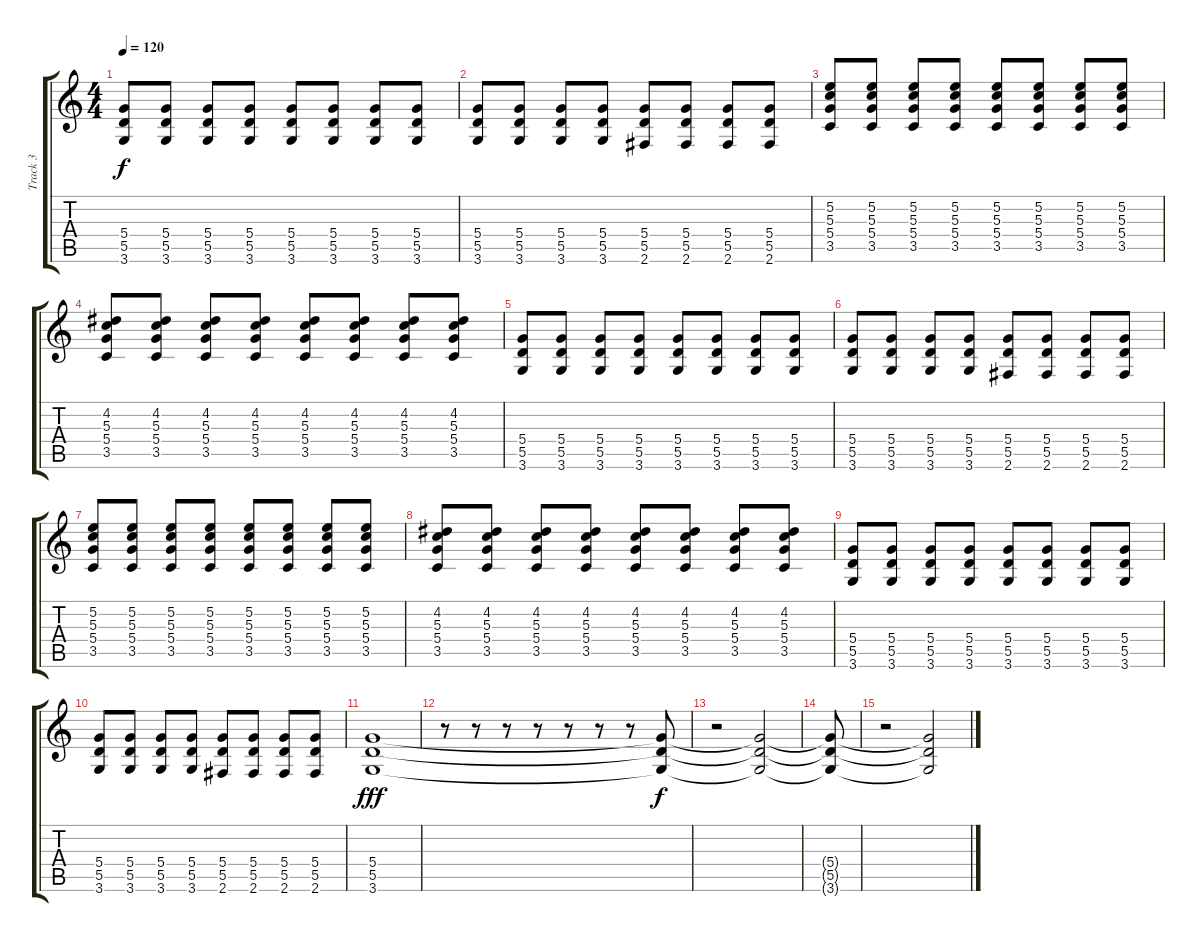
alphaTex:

\track ("Track 3" "Track 3") {instrument distortionguitar}
\staff {score tabs}
\tuning (E4 B3 G3 D3 A2 E2) {hide}
\ts (4 4)
\tempo 120
\clef g2
\ks c
(5.4 5.5 3.6).8{dy f} (5.4 5.5 3.6).8 (5.4 5.5 3.6).8 (5.4 5.5 3.6).8 (5.4 5.5 3.6).8 (5.4 5.5 3.6).8 (5.4 5.5 3.6).8 (5.4 5.5 3.6).8 |
(5.4 5.5 3.6).8 (5.4 5.5 3.6).8 (5.4 5.5 3.6).8 (5.4 5.5 3.6).8 (5.4 5.5 2.6).8 (5.4 5.5 2.6).8 (5.4 5.5 2.6).8 (5.4 5.5 2.6).8 |
(5.2 5.3 5.4 3.5).8 (5.2 5.3 5.4 3.5).8 (5.2 5.3 5.4 3.5).8 (5.2 5.3 5.4 3.5).8 (5.2 5.3 5.4 3.5).8 (5.2 5.3 5.4 3.5).8 (5.2 5.3 5.4 3.5).8 (5.2 5.3 5.4 3.5).8 |
(4.2 5.3 5.4 3.5).8 (4.2 5.3 5.4 3.5).8 (4.2 5.3 5.4 3.5).8 (4.2 5.3 5.4 3.5).8 (4.2 5.3 5.4 3.5).8 (4.2 5.3 5.4 3.5).8 (4.2 5.3 5.4 3.5).8 (4.2 5.3 5.4 3.5).8 |
(5.4 5.5 3.6).8 (5.4 5.5 3.6).8 (5.4 5.5 3.6).8 (5.4 5.5 3.6).8 (5.4 5.5 3.6).8 (5.4 5.5 3.6).8 (5.4 5.5 3.6).8 (5.4 5.5 3.6).8 |
(5.4 5.5 3.6).8 (5.4 5.5 3.6).8 (5.4 5.5 3.6).8 (5.4 5.5 3.6).8 (5.4 5.5 2.6).8 (5.4 5.5 2.6).8 (5.4 5.5 2.6).8 (5.4 5.5 2.6).8 |
(5.2 5.3 5.4 3.5).8 (5.2 5.3 5.4 3.5).8 (5.2 5.3 5.4 3.5).8 (5.2 5.3 5.4 3.5).8 (5.2 5.3 5.4 3.5).8 (5.2 5.3 5.4 3.5).8 (5.2 5.3 5.4 3.5).8 (5.2 5.3 5.4 3.5).8 |
(4.2 5.3 5.4 3.5).8 (4.2 5.3 5.4 3.5).8 (4.2 5.3 5.4 3.5).8 (4.2 5.3 5.4 3.5).8 (4.2 5.3 5.4 3.5).8 (4.2 5.3 5.4 3.5).8 (4.2 5.3 5.4 3.5).8 (4.2 5.3 5.4 3.5).8 |
(5.4 5.5 3.6).8 (5.4 5.5 3.6).8 (5.4 5.5 3.6).8 (5.4 5.5 3.6).8 (5.4 5.5 3.6).8 (5.4 5.5 3.6).8 (5.4 5.5 3.6).8 (5.4 5.5 3.6).8 |
(5.4 5.5 3.6).8 (5.4 5.5 3.6).8 (5.4 5.5 3.6).8 (5.4 5.5 3.6).8 (5.4 5.5 2.6).8 (5.4 5.5 2.6).8 (5.4 5.5 2.6).8 (5.4 5.5 2.6).8 |
(5.4 5.5 3.6).1{dy fff} |
r.8 r.8 r.8 r.8 r.8 r.8 r.8 (5.4{t} 5.5{t} 3.6{t}).8{dy f} |
r.2 (5.4{t} 5.5{t} 3.6{t}).2 |
(5.4{t} 5.5{t} 3.6{t}).8 |
r.2 (5.4{t} 5.5{t} 3.6{t}).2
